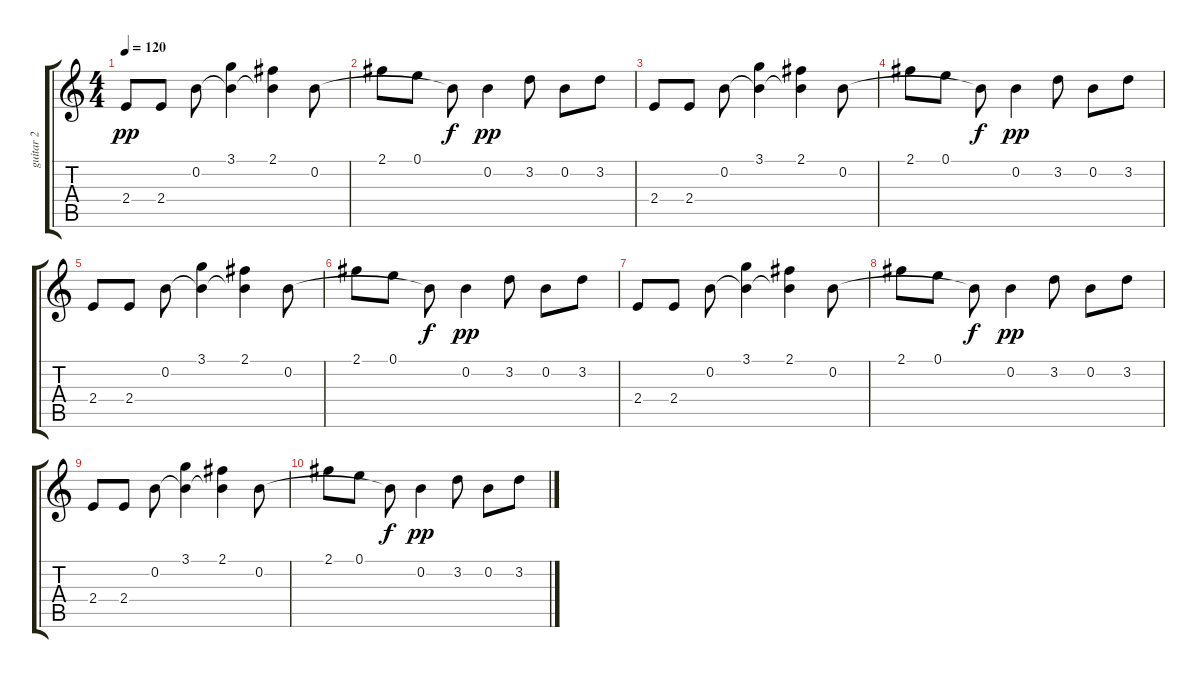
\track ("guitar 2" "guitar 2") {instrument overdrivenguitar}
\staff {score tabs}
\tuning (E4 B3 G3 D3 A2 D2) {hide}
\ts (4 4)
\tempo 120
\clef g2
\ks c
2.4.8{dy pp} 2.4.8 0.2.8 (3.1 0.2{t}).4 (2.1 0.2{t}).4 0.2.8 |
2.1.8 0.1.8 0.2{t}.8{dy f} 0.2.4{dy pp} 3.2.8 0.2.8 3.2.8 |
2.4.8 2.4.8 0.2.8 (3.1 0.2{t}).4 (2.1 0.2{t}).4 0.2.8 |
2.1.8 0.1.8 0.2{t}.8{dy f} 0.2.4{dy pp} 3.2.8 0.2.8 3.2.8 |
2.4.8 2.4.8 0.2.8 (3.1 0.2{t}).4 (2.1 0.2{t}).4 0.2.8 |
2.1.8 0.1.8 0.2{t}.8{dy f} 0.2.4{dy pp} 3.2.8 0.2.8 3.2.8 |
2.4.8 2.4.8 0.2.8 (3.1 0.2{t}).4 (2.1 0.2{t}).4 0.2.8 |
2.1.8 0.1.8 0.2{t}.8{dy f} 0.2.4{dy pp} 3.2.8 0.2.8 3.2.8 |
2.4.8 2.4.8 0.2.8 (3.1 0.2{t}).4 (2.1 0.2{t}).4 0.2.8 |
2.1.8 0.1.8 0.2{t}.8{dy f} 0.2.4{dy pp} 3.2.8 0.2.8 3.2.8
